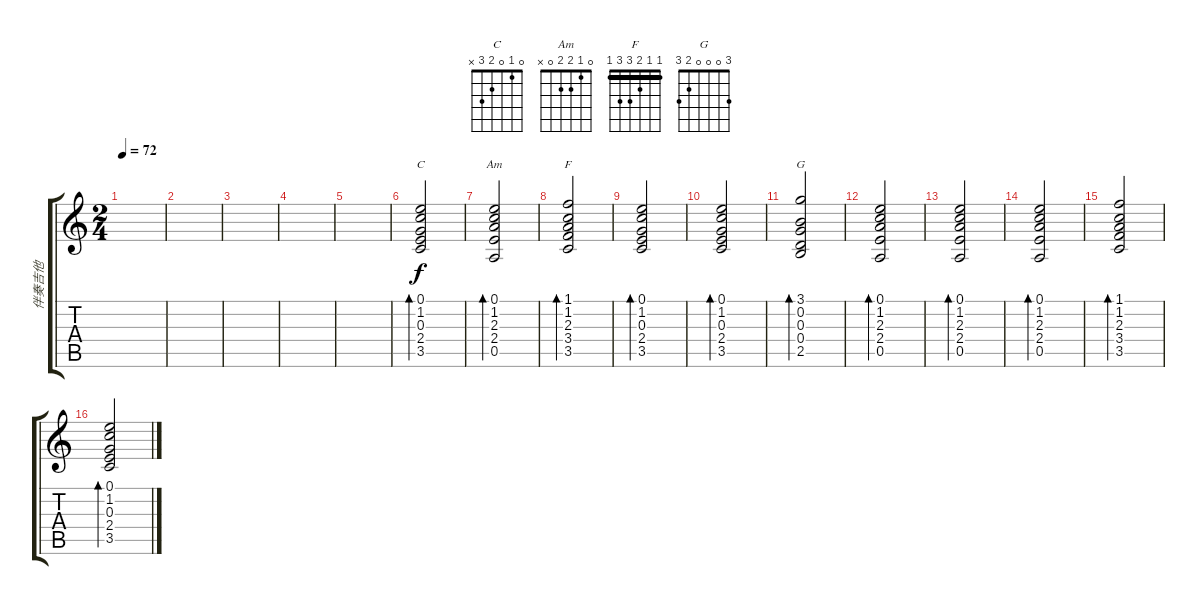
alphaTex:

\track ("伴奏吉他" "伴奏吉他") {instrument acousticguitarsteel}
\staff {score tabs}
\tuning (E4 B3 G3 D3 A2 E2) {hide}
\chord ("C" 0 1 0 2 3 x)
\chord ("Am" 0 1 2 2 0 x)
\chord ("F" 1 1 2 3 3 1) {barre 1}
\chord ("G" 3 0 0 0 2 3)
\ts (2 4)
\tempo 72
\clef g2
\ks c
|
|
|
|
|
(0.1 1.2 0.3 2.4 3.5).2{bd 120 ch "C"} |
(0.1 1.2 2.3 2.4 0.5).2{bd 120 ch "Am"} |
(1.1 1.2 2.3 3.4 3.5).2{bd 120 ch "F"} |
(0.1 1.2 0.3 2.4 3.5).2{bd 120} |
(0.1 1.2 0.3 2.4 3.5).2{bd 120} |
(3.1 0.2 0.3 0.4 2.5).2{bd 120 ch "G"} |
(0.1 1.2 2.3 2.4 0.5).2{bd 120} |
(0.1 1.2 2.3 2.4 0.5).2{bd 120} |
(0.1 1.2 2.3 2.4 0.5).2{bd 120} |
(1.1 1.2 2.3 3.4 3.5).2{bd 120} |
(0.1 1.2 0.3 2.4 3.5).2{bd 120}
